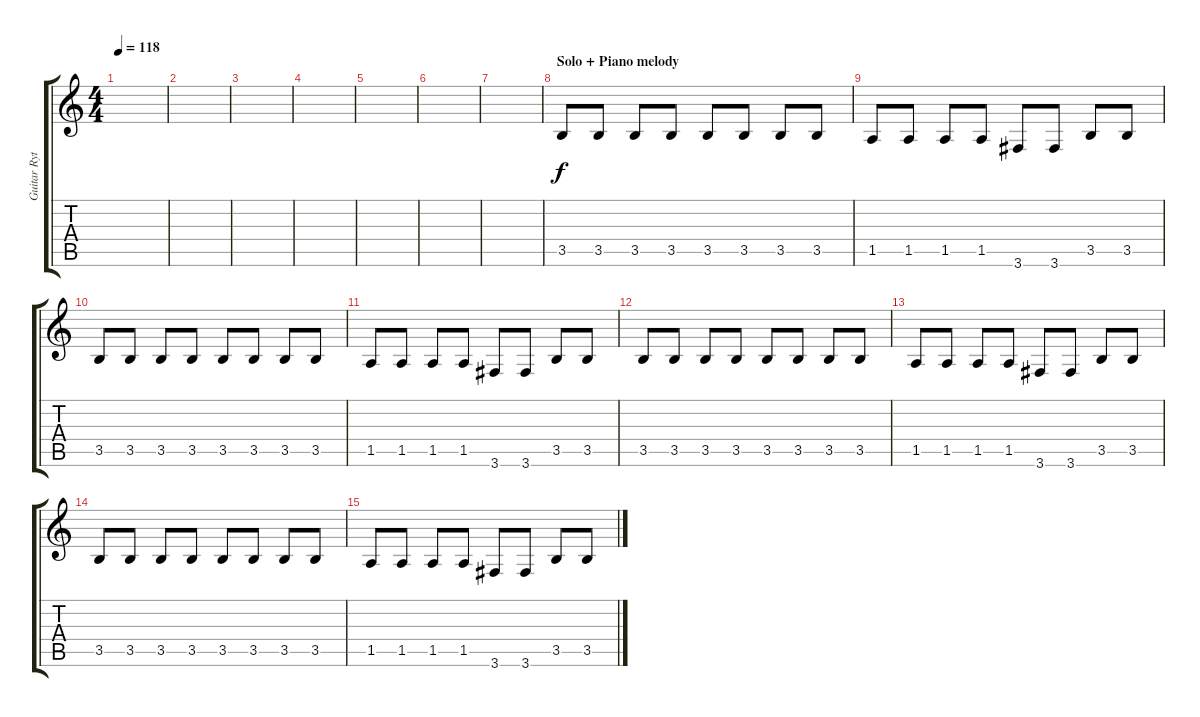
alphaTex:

\track ("Guitar Rythm" "Guitar Ryt") {instrument distortionguitar}
\staff {score tabs}
\tuning (Eb4 Bb3 Gb3 Db3 Ab2 Eb2) {hide}
\ts (4 4)
\tempo 118
\clef g2
\ks c
|
|
|
|
|
|
|
\section ("" "Solo + Piano melody")
3.5.8 3.5.8 3.5.8 3.5.8 3.5.8 3.5.8 3.5.8 3.5.8 |
1.5.8 1.5.8 1.5.8 1.5.8 3.6.8 3.6.8 3.5.8 3.5.8 |
3.5.8 3.5.8 3.5.8 3.5.8 3.5.8 3.5.8 3.5.8 3.5.8 |
1.5.8 1.5.8 1.5.8 1.5.8 3.6.8 3.6.8 3.5.8 3.5.8 |
3.5.8 3.5.8 3.5.8 3.5.8 3.5.8 3.5.8 3.5.8 3.5.8 |
1.5.8 1.5.8 1.5.8 1.5.8 3.6.8 3.6.8 3.5.8 3.5.8 |
3.5.8 3.5.8 3.5.8 3.5.8 3.5.8 3.5.8 3.5.8 3.5.8 |
1.5.8 1.5.8 1.5.8 1.5.8 3.6.8 3.6.8 3.5.8 3.5.8
